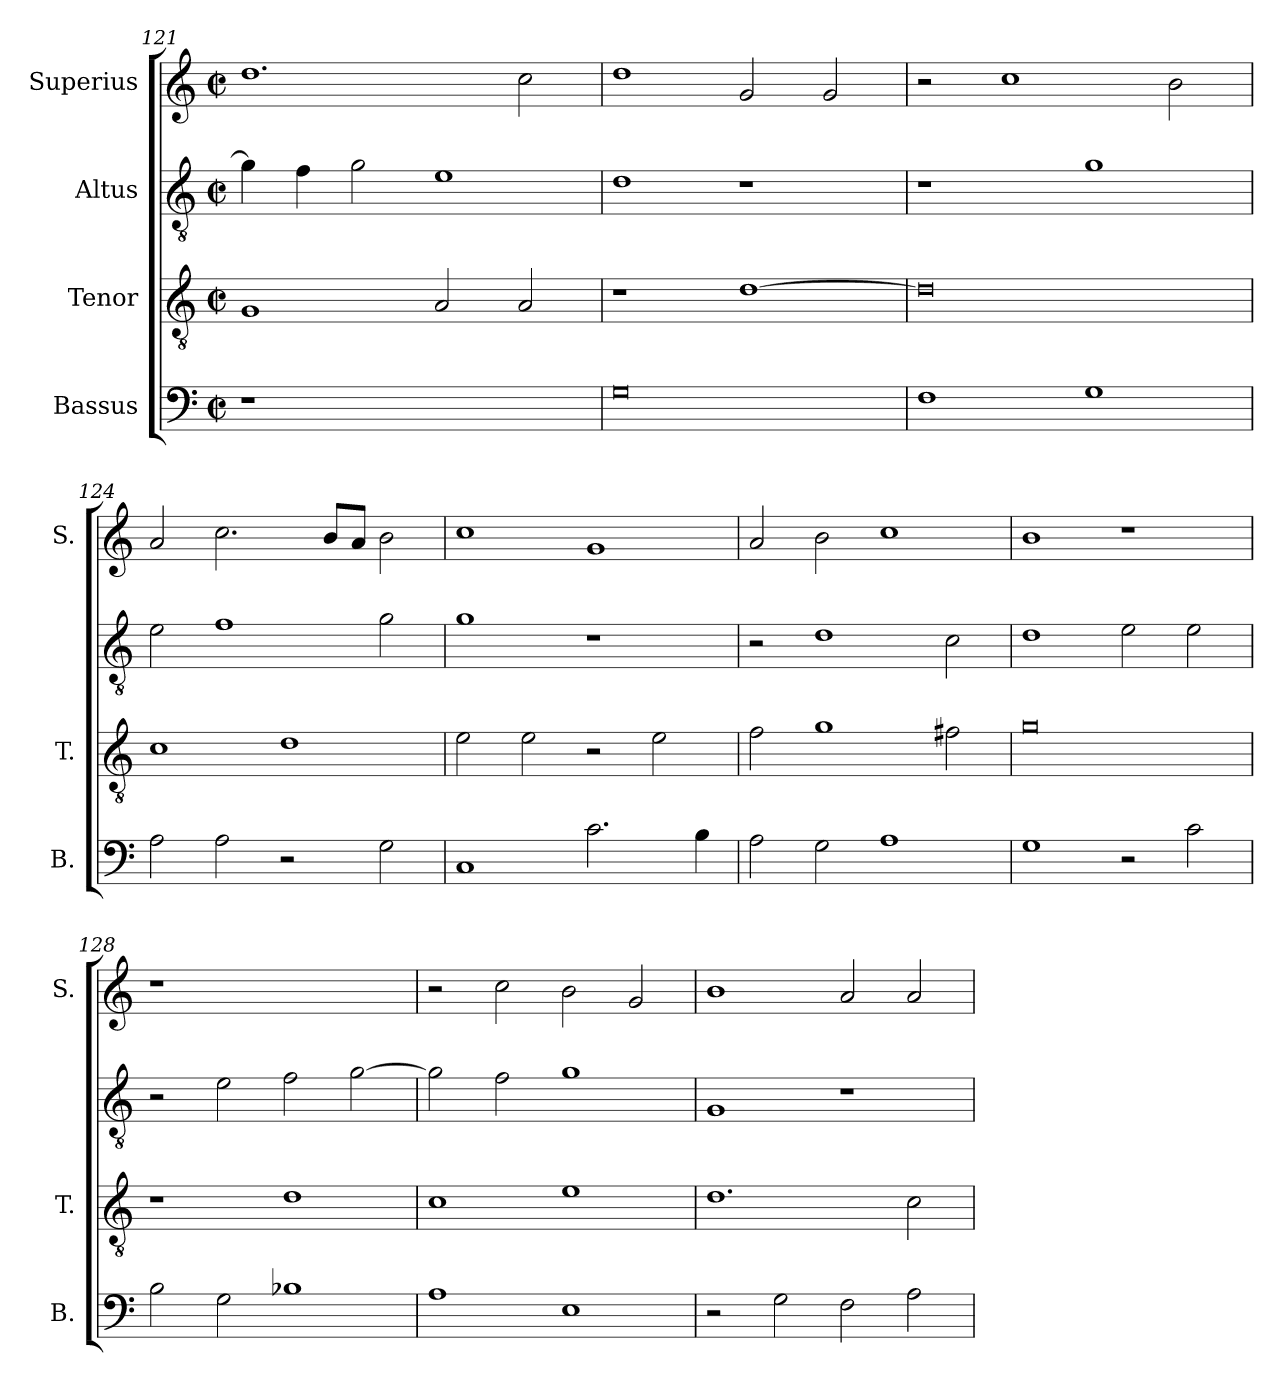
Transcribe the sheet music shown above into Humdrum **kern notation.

**kern	**kern	**kern	**kern
*part4	*part3	*part2	*part1
*staff4	*staff3	*staff2	*staff1
*I"Bassus	*I"Tenor	*I"Altus	*I"Superius
*I'B.	*I'T.	*	*I'S.
!!LO:PB:g=z
*clefF4	*clefGv2	*clefGv2	*clefG2
*	*ITrd7c12	*ITrd7c12	*
*k[]	*k[]	*k[]	*k[]
*C:	*C:	*C:	*C:
*M2/2	*M2/2	*M2/2	*M2/2
*met(c|)	*met(c|)	*met(c|)	*met(c|)
=121	=121	=121	=121
!LO:N:vis=1	!	!	!
1r	1GGi	4Gi\]	1.ddi
.	.	4Fi\	.
.	.	2Gi\	.
1ryy	2AAi/	1Ei	.
.	2AAi/	.	2cci\
=122	=122	=122	=122
0Gi	1r	1Di	1ddi
.	[>1Di	1r	2gi/
.	.	.	2gi/
=123	=123	=123	=123
1Fi	0Di]	1r	2r
.	.	.	1cci
1Gi	.	1Gi	.
.	.	.	2bi\
=124	=124	=124	=124
2Ai\	1Ci	2Ei\	2ai/
2Ai\	.	1Fi	2.cci\
2r	1Di	.	.
.	.	.	8bi/L
.	.	.	8ai/J
2Gi\	.	2Gi\	2bi\
=125	=125	=125	=125
1Ci	2Ei\	1Gi	1cci
.	2Ei\	.	.
2.ci\	2r	1r	1gi
.	2Ei\	.	.
4Bi\	.	.	.
!!LO:LB:g=z
=126	=126	=126	=126
2Ai\	2Fi\	2r	2ai/
2Gi\	1Gi	1Di	2bi\
1Ai	.	.	1cci
.	2F#Xi\	2Ci\	.
=127	=127	=127	=127
1Gi	0Gi	1Di	1bi
2r	.	2Ei\	1r
2ci\	.	2Ei\	.
=128	=128	=128	=128
!	!	!	!LO:N:vis=1
2Bi\	1r	2r	1r
2Gi\	.	2Ei\	.
1B-Xi	1Di	2Fi\	1ryy
.	.	[>2Gi\	.
=129	=129	=129	=129
1Ai	1Ci	2Gi\]	2r
.	.	2Fi\	2cci\
1Ei	1Ei	1Gi	2bi\
.	.	.	2gi/
=130	=130	=130	=130
2r	1.Di	1GGi	1bi
2Gi\	.	.	.
2Fi\	.	1r	2ai/
2Ai\	2Ci\	.	2ai/
=	=	=	=
*-	*-	*-	*-
